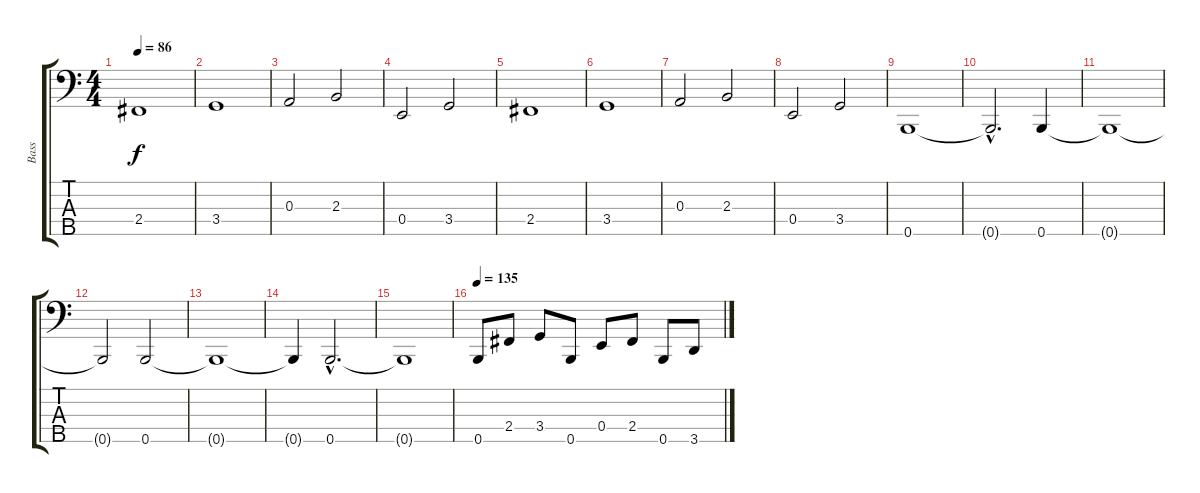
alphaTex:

\track ("Bass" "Bass") {instrument electricbassfinger}
\staff {score tabs}
\tuning (G2 D2 A1 E1 B0) {hide}
\ts (4 4)
\tempo 86
\clef f4
\ks c
2.4.1{dy f} |
3.4.1 |
0.3.2 2.3.2 |
0.4.2 3.4.2 |
2.4.1 |
3.4.1 |
0.3.2 2.3.2 |
0.4.2 3.4.2 |
0.5.1 |
0.5{hac t}.2{d} 0.5.4 |
0.5{t}.1 |
0.5{t}.2 0.5.2 |
0.5{t}.1 |
0.5{t}.4 0.5{hac}.2{d} |
0.5{t}.1 |
\tempo 135
0.5.8 2.4.8 3.4.8 0.5.8 0.4.8 2.4.8 0.5.8 3.5.8
